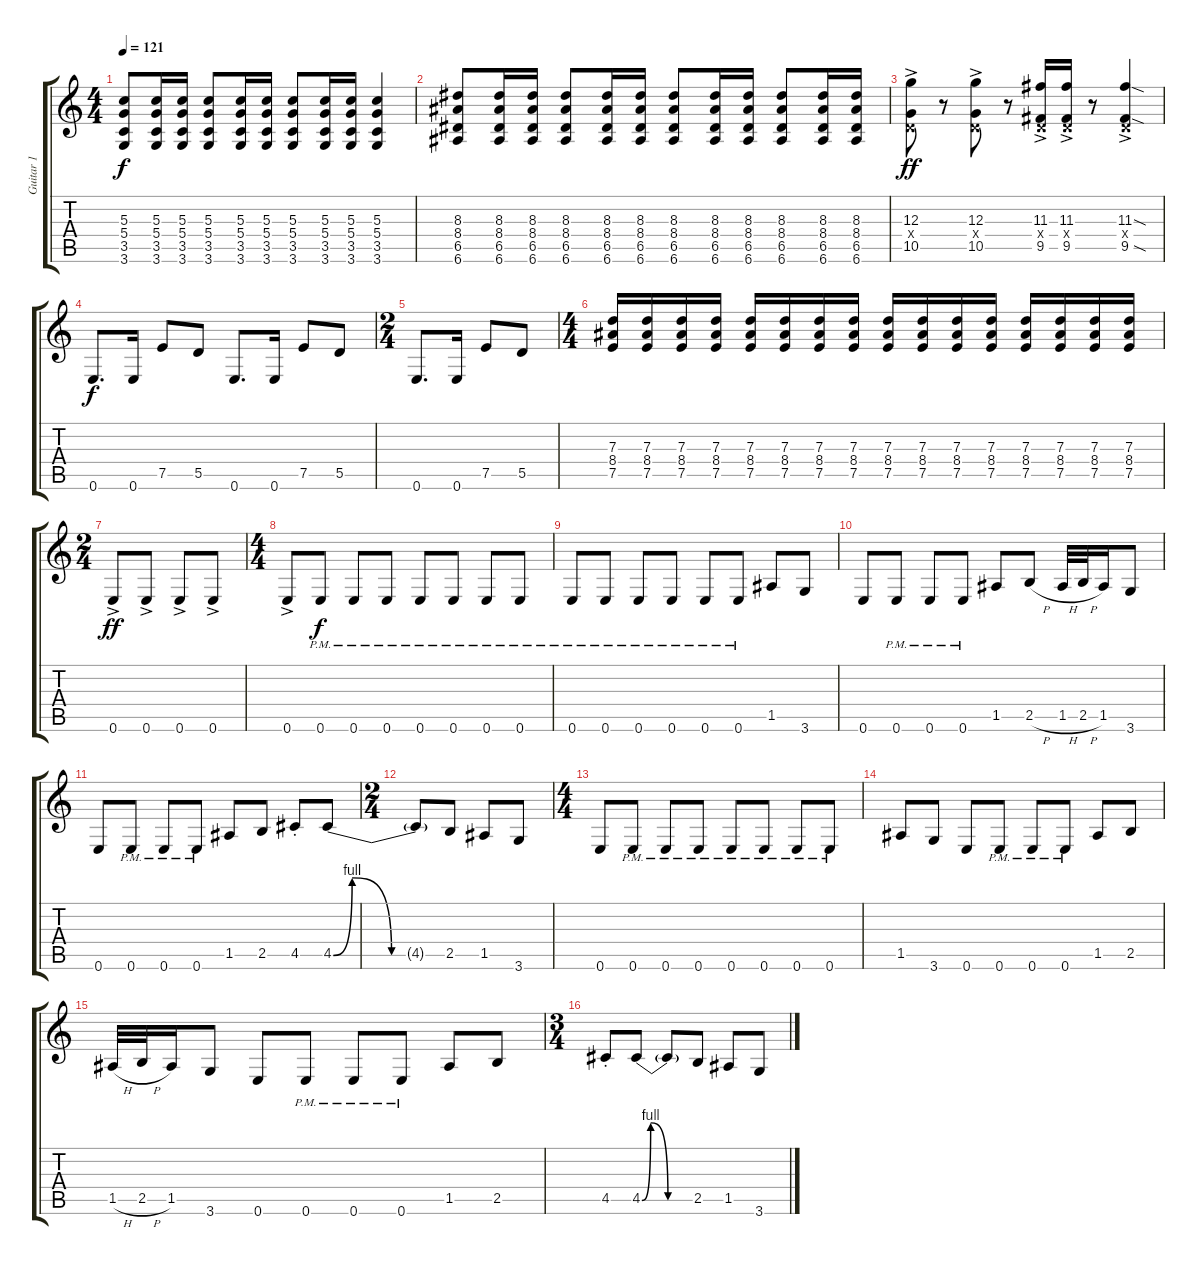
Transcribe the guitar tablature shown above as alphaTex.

\track ("Guitar 1" "Guitar 1") {instrument distortionguitar}
\staff {score tabs}
\tuning (E4 B3 G3 D3 A2 E2) {hide}
\ts (4 4)
\tempo 121
\clef g2
\ks c
(5.3 5.4 3.5 3.6).8{dy f} (5.3 5.4 3.5 3.6).16 (5.3 5.4 3.5 3.6).16 (5.3 5.4 3.5 3.6).8 (5.3 5.4 3.5 3.6).16 (5.3 5.4 3.5 3.6).16 (5.3 5.4 3.5 3.6).8 (5.3 5.4 3.5 3.6).16 (5.3 5.4 3.5 3.6).16 (5.3 5.4 3.5 3.6).4 |
(8.3 8.4 6.5 6.6).8 (8.3 8.4 6.5 6.6).16 (8.3 8.4 6.5 6.6).16 (8.3 8.4 6.5 6.6).8 (8.3 8.4 6.5 6.6).16 (8.3 8.4 6.5 6.6).16 (8.3 8.4 6.5 6.6).8 (8.3 8.4 6.5 6.6).16 (8.3 8.4 6.5 6.6).16 (8.3 8.4 6.5 6.6).8 (8.3 8.4 6.5 6.6).16 (8.3 8.4 6.5 6.6).16 |
(12.3{ac} 0.4{x} 10.5{ac}).8{dy ff} r.8 (12.3{ac} 0.4{x} 10.5{ac}).8 r.8 (11.3{ac} 0.4{x} 9.5{ac}).16 (11.3{ac} 0.4{x} 9.5{ac}).16 r.8 (11.3{sod ac} 0.4{x} 9.5{sod ac}).4 |
0.6.8{d dy f} 0.6.16 7.5.8 5.5.8 0.6.8{d} 0.6.16 7.5.8 5.5.8 |
\ts (2 4)
0.6.8{d} 0.6.16 7.5.8 5.5.8 |
\ts (4 4)
(7.3 8.4 7.5).16 (7.3 8.4 7.5).16 (7.3 8.4 7.5).16 (7.3 8.4 7.5).16 (7.3 8.4 7.5).16 (7.3 8.4 7.5).16 (7.3 8.4 7.5).16 (7.3 8.4 7.5).16 (7.3 8.4 7.5).16 (7.3 8.4 7.5).16 (7.3 8.4 7.5).16 (7.3 8.4 7.5).16 (7.3 8.4 7.5).16 (7.3 8.4 7.5).16 (7.3 8.4 7.5).16 (7.3 8.4 7.5).16 |
\ts (2 4)
0.6{ac}.8{dy ff} 0.6{ac}.8 0.6{ac}.8 0.6{ac}.8 |
\ts (4 4)
0.6{ac}.8 0.6{pm}.8{dy f} 0.6{pm}.8 0.6{pm}.8 0.6{pm}.8 0.6{pm}.8 0.6{pm}.8 0.6{pm}.8 |
0.6{pm}.8 0.6{pm}.8 0.6{pm}.8 0.6{pm}.8 0.6{pm}.8 0.6{pm}.8 1.5.8 3.6.8 |
0.6.8 0.6{pm}.8 0.6{pm}.8 0.6{pm}.8 1.5.8 2.5{h}.8 1.5{h}.32 2.5{h}.32 1.5.16 3.6.8 |
0.6.8 0.6{pm}.8 0.6{pm}.8 0.6{pm}.8 1.5.8 2.5.8 4.5{st}.8 4.5{be (custom 0 0 10 4 31 0 60 0)}.8 |
\ts (2 4)
4.5{t}.8 2.5.8 1.5.8 3.6.8 |
\ts (4 4)
0.6.8 0.6{pm}.8 0.6{pm}.8 0.6{pm}.8 0.6{pm}.8 0.6{pm}.8 0.6{pm}.8 0.6{pm}.8 |
1.5.8 3.6.8 0.6.8 0.6{pm}.8 0.6{pm}.8 0.6{pm}.8 1.5.8 2.5.8 |
1.5{h}.32 2.5{h}.32 1.5.16 3.6.8 0.6.8 0.6{pm}.8 0.6{pm}.8 0.6{pm}.8 1.5.8 2.5.8 |
\ts (3 4)
4.5{st}.8 4.5{be (custom 0 0 10 4 30 0 60 0)}.8 4.5{t}.8 2.5.8 1.5.8 3.6.8
